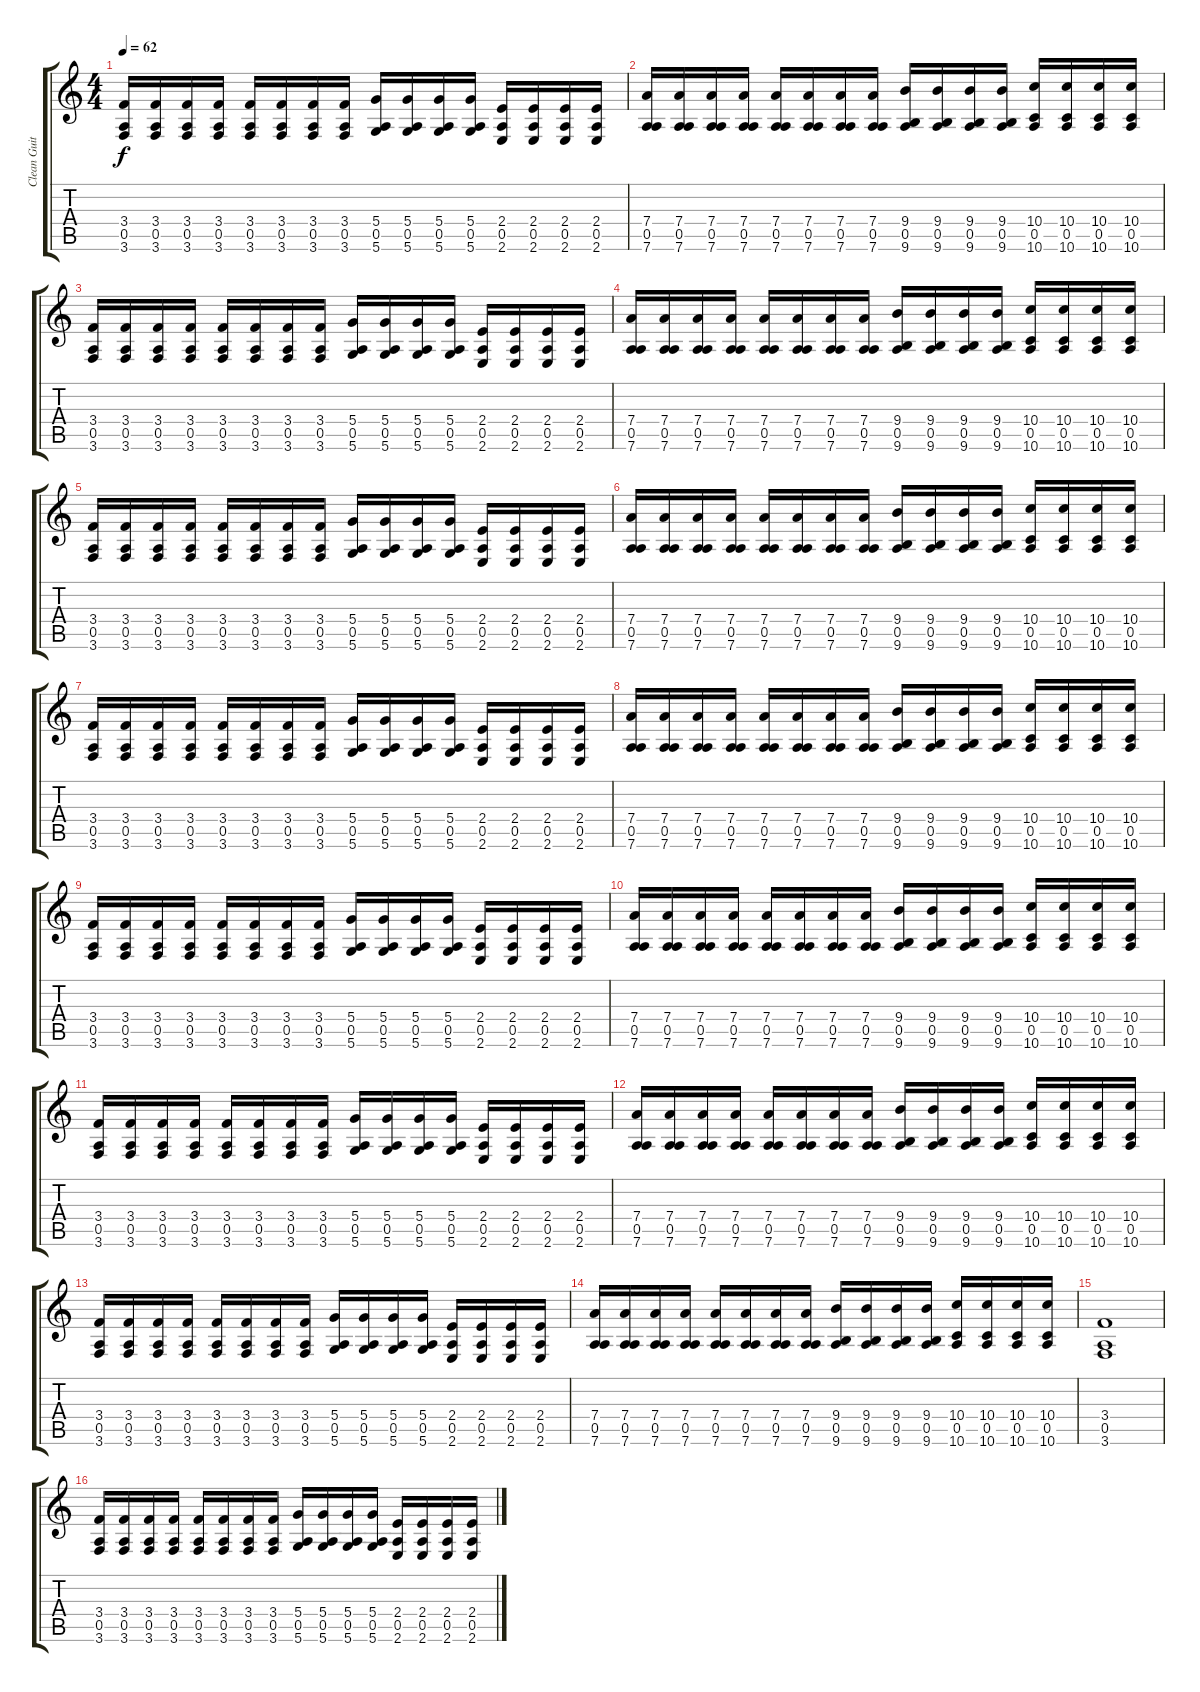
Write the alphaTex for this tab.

\track ("Clean Guitar 2" "Clean Guit") {instrument electricguitarclean}
\staff {score tabs}
\tuning (E4 B3 G3 D3 A2 D2) {hide}
\ts (4 4)
\tempo 62
\clef g2
\ks c
(3.4 0.5 3.6).16{dy f instrument electricguitarclean} (3.4 0.5 3.6).16 (3.4 0.5 3.6).16 (3.4 0.5 3.6).16 (3.4 0.5 3.6).16 (3.4 0.5 3.6).16 (3.4 0.5 3.6).16 (3.4 0.5 3.6).16 (5.4 0.5 5.6).16 (5.4 0.5 5.6).16 (5.4 0.5 5.6).16 (5.4 0.5 5.6).16 (2.4 0.5 2.6).16 (2.4 0.5 2.6).16 (2.4 0.5 2.6).16 (2.4 0.5 2.6).16 |
(7.4 0.5 7.6).16 (7.4 0.5 7.6).16 (7.4 0.5 7.6).16 (7.4 0.5 7.6).16 (7.4 0.5 7.6).16 (7.4 0.5 7.6).16 (7.4 0.5 7.6).16 (7.4 0.5 7.6).16 (9.4 0.5 9.6).16 (9.4 0.5 9.6).16 (9.4 0.5 9.6).16 (9.4 0.5 9.6).16 (10.4 0.5 10.6).16 (10.4 0.5 10.6).16 (10.4 0.5 10.6).16 (10.4 0.5 10.6).16 |
(3.4 0.5 3.6).16 (3.4 0.5 3.6).16 (3.4 0.5 3.6).16 (3.4 0.5 3.6).16 (3.4 0.5 3.6).16 (3.4 0.5 3.6).16 (3.4 0.5 3.6).16 (3.4 0.5 3.6).16 (5.4 0.5 5.6).16 (5.4 0.5 5.6).16 (5.4 0.5 5.6).16 (5.4 0.5 5.6).16 (2.4 0.5 2.6).16 (2.4 0.5 2.6).16 (2.4 0.5 2.6).16 (2.4 0.5 2.6).16 |
(7.4 0.5 7.6).16 (7.4 0.5 7.6).16 (7.4 0.5 7.6).16 (7.4 0.5 7.6).16 (7.4 0.5 7.6).16 (7.4 0.5 7.6).16 (7.4 0.5 7.6).16 (7.4 0.5 7.6).16 (9.4 0.5 9.6).16 (9.4 0.5 9.6).16 (9.4 0.5 9.6).16 (9.4 0.5 9.6).16 (10.4 0.5 10.6).16 (10.4 0.5 10.6).16 (10.4 0.5 10.6).16 (10.4 0.5 10.6).16 |
(3.4 0.5 3.6).16 (3.4 0.5 3.6).16 (3.4 0.5 3.6).16 (3.4 0.5 3.6).16 (3.4 0.5 3.6).16 (3.4 0.5 3.6).16 (3.4 0.5 3.6).16 (3.4 0.5 3.6).16 (5.4 0.5 5.6).16 (5.4 0.5 5.6).16 (5.4 0.5 5.6).16 (5.4 0.5 5.6).16 (2.4 0.5 2.6).16 (2.4 0.5 2.6).16 (2.4 0.5 2.6).16 (2.4 0.5 2.6).16 |
(7.4 0.5 7.6).16 (7.4 0.5 7.6).16 (7.4 0.5 7.6).16 (7.4 0.5 7.6).16 (7.4 0.5 7.6).16 (7.4 0.5 7.6).16 (7.4 0.5 7.6).16 (7.4 0.5 7.6).16 (9.4 0.5 9.6).16 (9.4 0.5 9.6).16 (9.4 0.5 9.6).16 (9.4 0.5 9.6).16 (10.4 0.5 10.6).16 (10.4 0.5 10.6).16 (10.4 0.5 10.6).16 (10.4 0.5 10.6).16 |
(3.4 0.5 3.6).16 (3.4 0.5 3.6).16 (3.4 0.5 3.6).16 (3.4 0.5 3.6).16 (3.4 0.5 3.6).16 (3.4 0.5 3.6).16 (3.4 0.5 3.6).16 (3.4 0.5 3.6).16 (5.4 0.5 5.6).16 (5.4 0.5 5.6).16 (5.4 0.5 5.6).16 (5.4 0.5 5.6).16 (2.4 0.5 2.6).16 (2.4 0.5 2.6).16 (2.4 0.5 2.6).16 (2.4 0.5 2.6).16 |
(7.4 0.5 7.6).16 (7.4 0.5 7.6).16 (7.4 0.5 7.6).16 (7.4 0.5 7.6).16 (7.4 0.5 7.6).16 (7.4 0.5 7.6).16 (7.4 0.5 7.6).16 (7.4 0.5 7.6).16 (9.4 0.5 9.6).16 (9.4 0.5 9.6).16 (9.4 0.5 9.6).16 (9.4 0.5 9.6).16 (10.4 0.5 10.6).16 (10.4 0.5 10.6).16 (10.4 0.5 10.6).16 (10.4 0.5 10.6).16 |
(3.4 0.5 3.6).16 (3.4 0.5 3.6).16 (3.4 0.5 3.6).16 (3.4 0.5 3.6).16 (3.4 0.5 3.6).16 (3.4 0.5 3.6).16 (3.4 0.5 3.6).16 (3.4 0.5 3.6).16 (5.4 0.5 5.6).16 (5.4 0.5 5.6).16 (5.4 0.5 5.6).16 (5.4 0.5 5.6).16 (2.4 0.5 2.6).16 (2.4 0.5 2.6).16 (2.4 0.5 2.6).16 (2.4 0.5 2.6).16 |
(7.4 0.5 7.6).16 (7.4 0.5 7.6).16 (7.4 0.5 7.6).16 (7.4 0.5 7.6).16 (7.4 0.5 7.6).16 (7.4 0.5 7.6).16 (7.4 0.5 7.6).16 (7.4 0.5 7.6).16 (9.4 0.5 9.6).16 (9.4 0.5 9.6).16 (9.4 0.5 9.6).16 (9.4 0.5 9.6).16 (10.4 0.5 10.6).16 (10.4 0.5 10.6).16 (10.4 0.5 10.6).16 (10.4 0.5 10.6).16 |
(3.4 0.5 3.6).16 (3.4 0.5 3.6).16 (3.4 0.5 3.6).16 (3.4 0.5 3.6).16 (3.4 0.5 3.6).16 (3.4 0.5 3.6).16 (3.4 0.5 3.6).16 (3.4 0.5 3.6).16 (5.4 0.5 5.6).16 (5.4 0.5 5.6).16 (5.4 0.5 5.6).16 (5.4 0.5 5.6).16 (2.4 0.5 2.6).16 (2.4 0.5 2.6).16 (2.4 0.5 2.6).16 (2.4 0.5 2.6).16 |
(7.4 0.5 7.6).16 (7.4 0.5 7.6).16 (7.4 0.5 7.6).16 (7.4 0.5 7.6).16 (7.4 0.5 7.6).16 (7.4 0.5 7.6).16 (7.4 0.5 7.6).16 (7.4 0.5 7.6).16 (9.4 0.5 9.6).16 (9.4 0.5 9.6).16 (9.4 0.5 9.6).16 (9.4 0.5 9.6).16 (10.4 0.5 10.6).16 (10.4 0.5 10.6).16 (10.4 0.5 10.6).16 (10.4 0.5 10.6).16 |
(3.4 0.5 3.6).16 (3.4 0.5 3.6).16 (3.4 0.5 3.6).16 (3.4 0.5 3.6).16 (3.4 0.5 3.6).16 (3.4 0.5 3.6).16 (3.4 0.5 3.6).16 (3.4 0.5 3.6).16 (5.4 0.5 5.6).16 (5.4 0.5 5.6).16 (5.4 0.5 5.6).16 (5.4 0.5 5.6).16 (2.4 0.5 2.6).16 (2.4 0.5 2.6).16 (2.4 0.5 2.6).16 (2.4 0.5 2.6).16 |
(7.4 0.5 7.6).16 (7.4 0.5 7.6).16 (7.4 0.5 7.6).16 (7.4 0.5 7.6).16 (7.4 0.5 7.6).16 (7.4 0.5 7.6).16 (7.4 0.5 7.6).16 (7.4 0.5 7.6).16 (9.4 0.5 9.6).16 (9.4 0.5 9.6).16 (9.4 0.5 9.6).16 (9.4 0.5 9.6).16 (10.4 0.5 10.6).16 (10.4 0.5 10.6).16 (10.4 0.5 10.6).16 (10.4 0.5 10.6).16 |
(3.4 0.5 3.6).1 |
(3.4 0.5 3.6).16 (3.4 0.5 3.6).16 (3.4 0.5 3.6).16 (3.4 0.5 3.6).16 (3.4 0.5 3.6).16 (3.4 0.5 3.6).16 (3.4 0.5 3.6).16 (3.4 0.5 3.6).16 (5.4 0.5 5.6).16 (5.4 0.5 5.6).16 (5.4 0.5 5.6).16 (5.4 0.5 5.6).16 (2.4 0.5 2.6).16 (2.4 0.5 2.6).16 (2.4 0.5 2.6).16 (2.4 0.5 2.6).16
